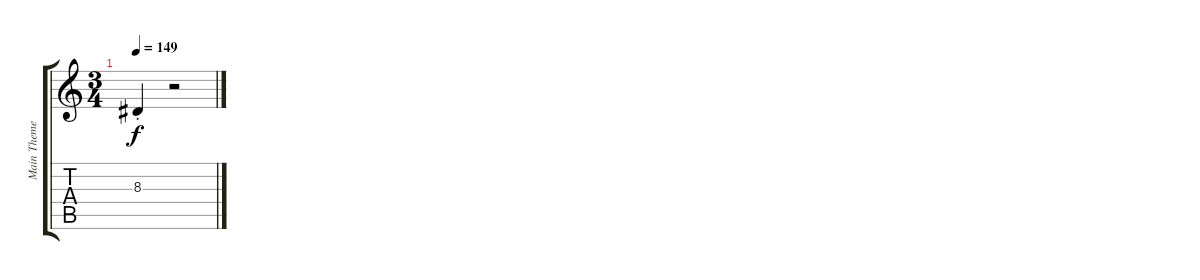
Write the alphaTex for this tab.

\track ("Main Theme Piccolo" "Main Theme") {instrument piccolo}
\staff {score tabs}
\tuning (E4 B3 G3 D3 A2 E2) {hide}
\ts (3 4)
\tempo 149
\clef g2
\ks c
8.3{st}.4{dy f} r.2
